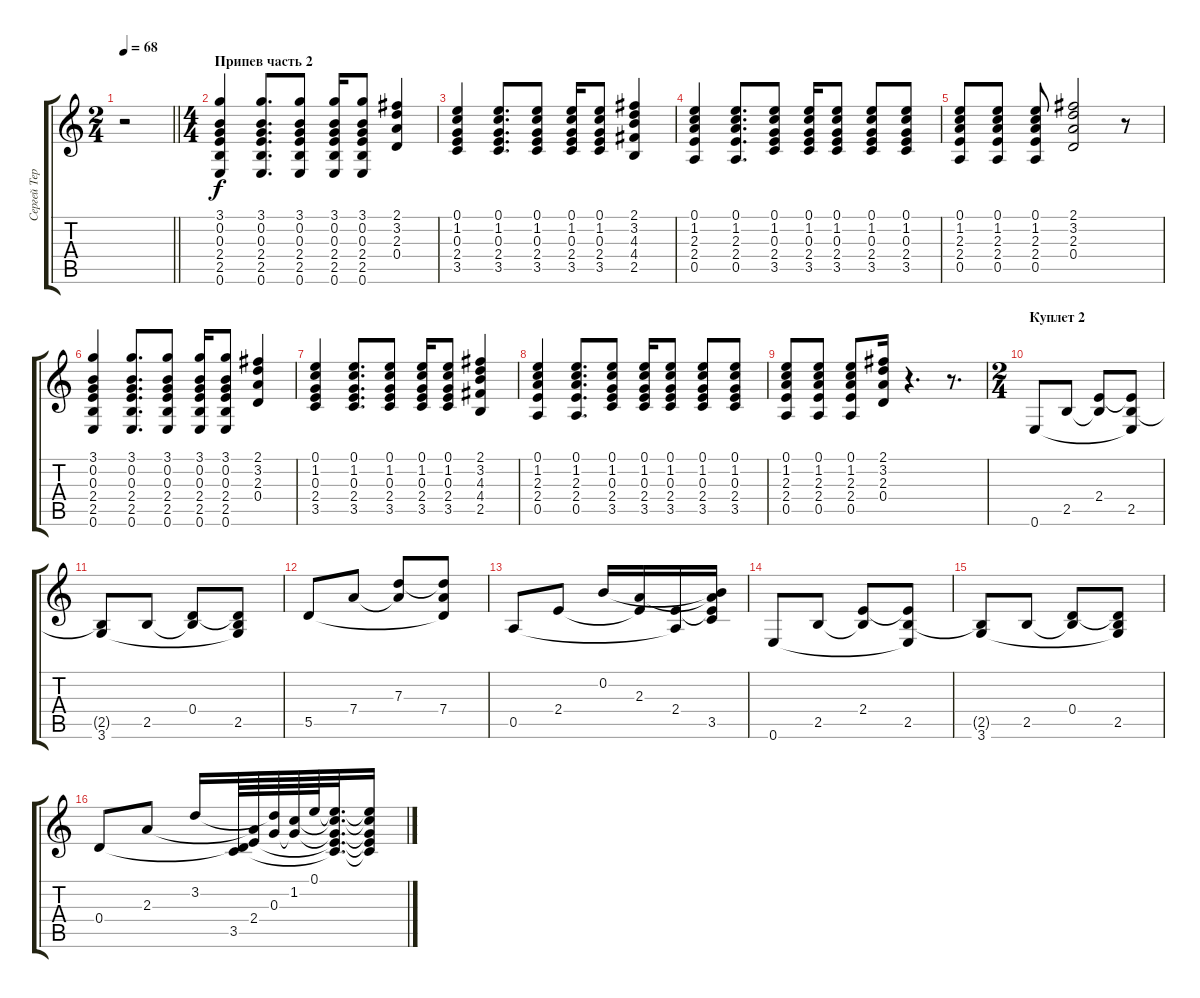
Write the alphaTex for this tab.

\track ("Сергей Терентьев" "Сергей Тер") {instrument acousticguitarsteel}
\staff {score tabs}
\tuning (E4 B3 G3 D3 A2 E2) {hide}
\ts (2 4)
\tempo 68
\clef g2
\barLineRight lightlight
\ks c
r.2{dy f} |
\ts (4 4)
\section ("" "Припев часть 2")
(3.1 0.2 0.3 2.4 2.5 0.6).4 (3.1 0.2 0.3 2.4 2.5 0.6).8{d} (3.1 0.2 0.3 2.4 2.5 0.6).8 (3.1 0.2 0.3 2.4 2.5 0.6).16 (3.1 0.2 0.3 2.4 2.5 0.6).8 (2.1 3.2 2.3 0.4).4 |
(0.1 1.2 0.3 2.4 3.5).4 (0.1 1.2 0.3 2.4 3.5).8{d} (0.1 1.2 0.3 2.4 3.5).8 (0.1 1.2 0.3 2.4 3.5).16 (0.1 1.2 0.3 2.4 3.5).8 (2.1 3.2 4.3 4.4 2.5).4 |
(0.1 1.2 2.3 2.4 0.5).4 (0.1 1.2 2.3 2.4 0.5).8{d} (0.1 1.2 0.3 2.4 3.5).8 (0.1 1.2 0.3 2.4 3.5).16 (0.1 1.2 0.3 2.4 3.5).8 (0.1 1.2 0.3 2.4 3.5).8 (0.1 1.2 0.3 2.4 3.5).8 |
(0.1 1.2 2.3 2.4 0.5).8 (0.1 1.2 2.3 2.4 0.5).8 (0.1 1.2 2.3 2.4 0.5).8 (2.1 3.2 2.3 0.4).2 r.8 |
(3.1 0.2 0.3 2.4 2.5 0.6).4 (3.1 0.2 0.3 2.4 2.5 0.6).8{d} (3.1 0.2 0.3 2.4 2.5 0.6).8 (3.1 0.2 0.3 2.4 2.5 0.6).16 (3.1 0.2 0.3 2.4 2.5 0.6).8 (2.1 3.2 2.3 0.4).4 |
(0.1 1.2 0.3 2.4 3.5).4 (0.1 1.2 0.3 2.4 3.5).8{d} (0.1 1.2 0.3 2.4 3.5).8 (0.1 1.2 0.3 2.4 3.5).16 (0.1 1.2 0.3 2.4 3.5).8 (2.1 3.2 4.3 4.4 2.5).4 |
(0.1 1.2 2.3 2.4 0.5).4 (0.1 1.2 2.3 2.4 0.5).8{d} (0.1 1.2 0.3 2.4 3.5).8 (0.1 1.2 0.3 2.4 3.5).16 (0.1 1.2 0.3 2.4 3.5).8 (0.1 1.2 0.3 2.4 3.5).8 (0.1 1.2 0.3 2.4 3.5).8 |
(0.1 1.2 2.3 2.4 0.5).8 (0.1 1.2 2.3 2.4 0.5).8 (0.1 1.2 2.3 2.4 0.5).8 (2.1 3.2 2.3 0.4).16 r.4{d} r.8{d} |
\ts (2 4)
\section ("" "Куплет 2")
0.6.8 2.5.8 (2.4 2.5{t}).8 (2.4{t} 2.5 0.6{t}).8 |
(2.5{t} 3.6).8 2.5.8 (0.4 2.5{t}).8 (0.4{t} 2.5 3.6{t}).8 |
5.5.8 7.4.8 (7.3 7.4{t}).8 (7.3{t} 7.4 5.5{t}).8 |
0.5.8 2.4.8 0.2.16 (2.3 2.4{t}).16 (2.4 0.5{t}).16 (0.2{t} 2.3{t} 2.4{t} 3.5).16 |
0.6.8 2.5.8 (2.4 2.5{t}).8 (2.4{t} 2.5 0.6{t}).8 |
(2.5{t} 3.6).8 2.5.8 (0.4 2.5{t}).8 (0.4{t} 2.5 3.6{t}).8 |
0.4.8 2.3.8 3.2.16 (0.4{t} 3.5).64 (2.3{t} 2.4).64 (3.2{t} 0.3).64 (1.2 0.3{t}).64 0.1.64 (0.1{t} 1.2{t} 0.3{t} 2.4{t} 3.5{t}).32{d} (0.1{t} 1.2{t} 0.3{t} 2.4{t} 3.5{t}).16
